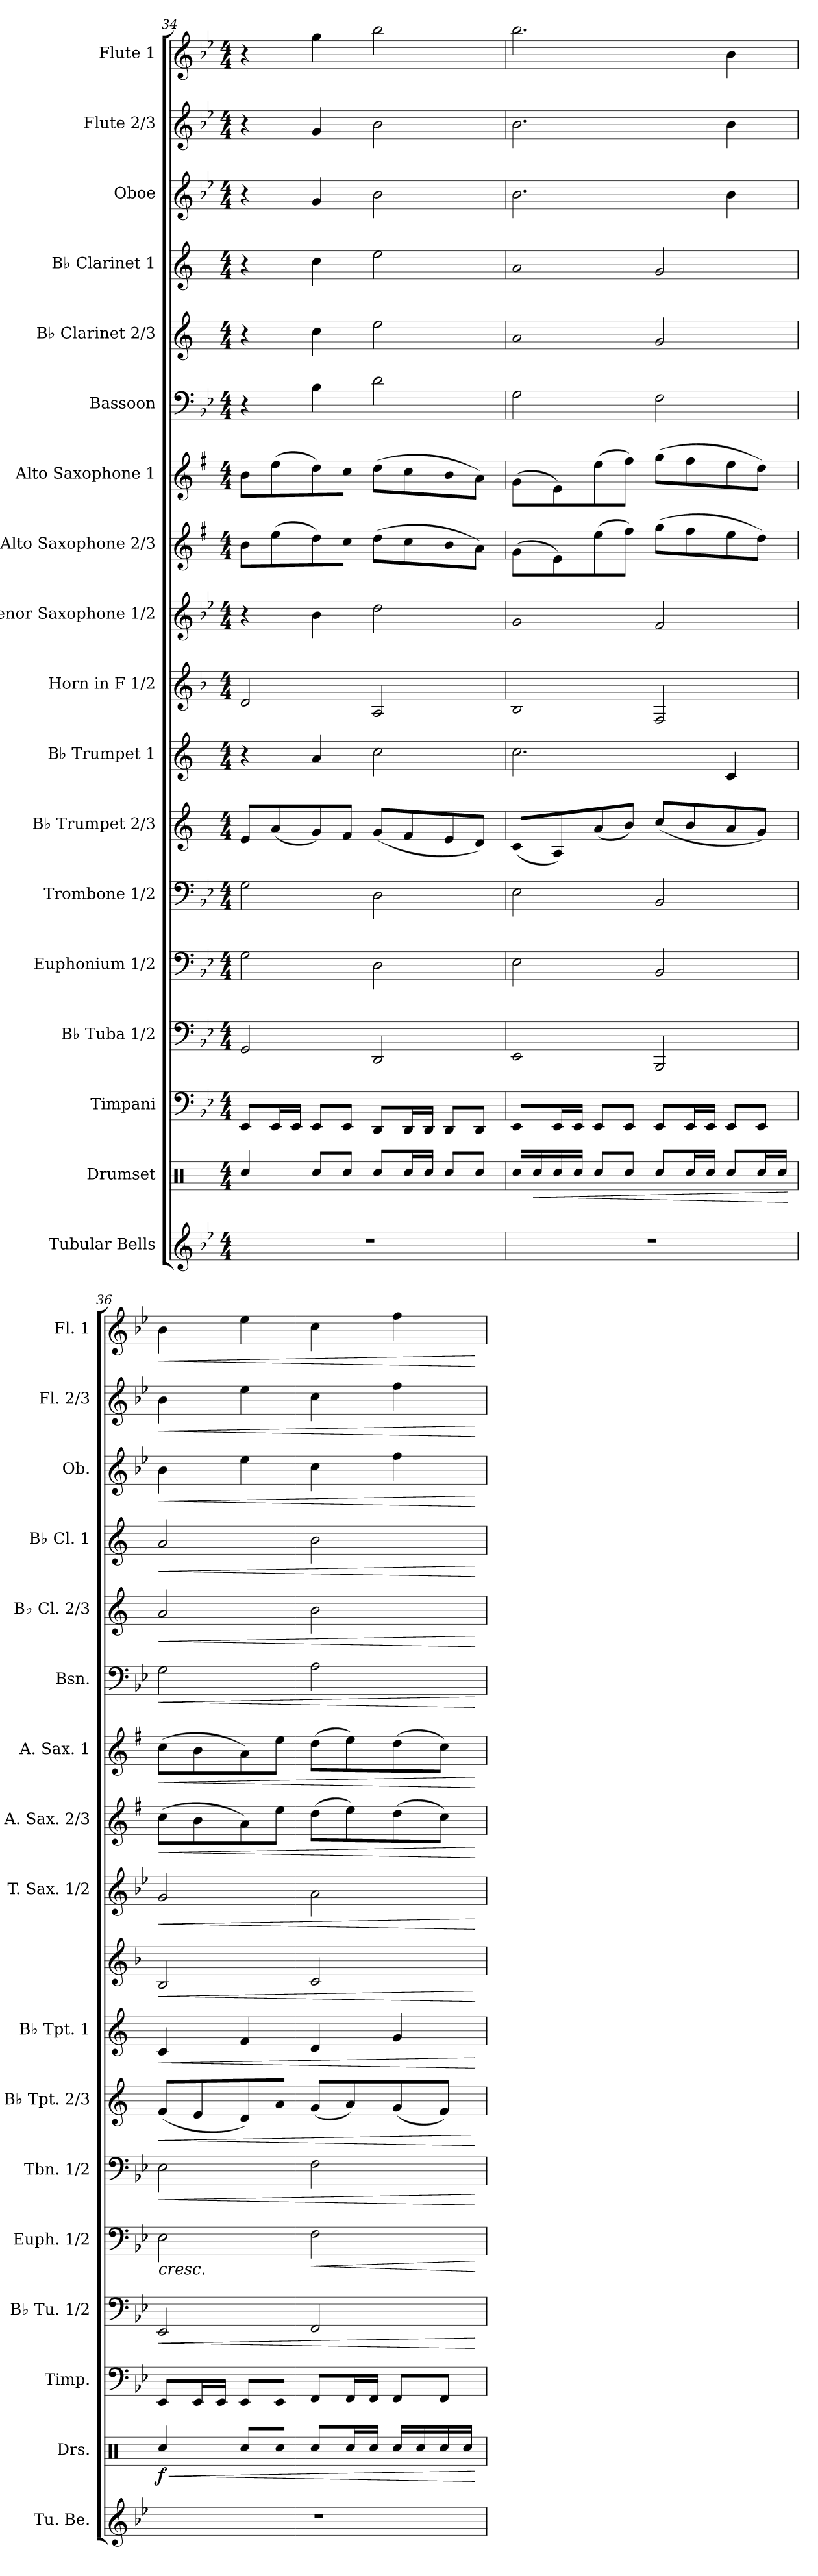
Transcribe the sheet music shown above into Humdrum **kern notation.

**kern	**kern	**dynam	**kern	**kern	**dynam	**kern	**dynam	**kern	**dynam	**kern	**dynam	**kern	**dynam	**kern	**dynam	**kern	**dynam	**kern	**dynam	**kern	**dynam	**kern	**dynam	**kern	**dynam	**kern	**dynam	**kern	**dynam	**kern	**dynam	**kern	**dynam
*part18	*part17	*part17	*part16	*part15	*part15	*part14	*part14	*part13	*part13	*part12	*part12	*part11	*part11	*part10	*part10	*part9	*part9	*part8	*part8	*part7	*part7	*part6	*part6	*part5	*part5	*part4	*part4	*part3	*part3	*part2	*part2	*part1	*part1
*staff18	*staff17	*staff17	*staff16	*staff15	*staff15	*staff14	*staff14	*staff13	*staff13	*staff12	*staff12	*staff11	*staff11	*staff10	*staff10	*staff9	*staff9	*staff8	*staff8	*staff7	*staff7	*staff6	*staff6	*staff5	*staff5	*staff4	*staff4	*staff3	*staff3	*staff2	*staff2	*staff1	*staff1
*I"Tubular Bells	*I"Drumset	*	*I"Timpani	*I"B♭ Tuba 1/2	*	*I"Euphonium 1/2	*	*I"Trombone 1/2	*	*I"B♭ Trumpet 2/3	*	*I"B♭ Trumpet 1	*	*I"Horn in F 1/2	*	*I"Tenor Saxophone 1/2	*	*I"Alto Saxophone 2/3	*	*I"Alto Saxophone 1	*	*I"Bassoon	*	*I"B♭ Clarinet 2/3	*	*I"B♭ Clarinet 1	*	*I"Oboe	*	*I"Flute 2/3	*	*I"Flute 1	*
*I'Tu. Be.	*I'Drs.	*	*I'Timp.	*I'B♭ Tu. 1/2	*	*I'Euph. 1/2	*	*I'Tbn. 1/2	*	*I'B♭ Tpt. 2/3	*	*I'B♭ Tpt. 1	*	*	*	*I'T. Sax. 1/2	*	*I'A. Sax. 2/3	*	*I'A. Sax. 1	*	*I'Bsn.	*	*I'B♭ Cl. 2/3	*	*I'B♭ Cl. 1	*	*I'Ob.	*	*I'Fl. 2/3	*	*I'Fl. 1	*
*clefG2	*clefX	*	*clefF4	*clefF4	*	*clefF4	*	*clefF4	*	*clefG2	*	*clefG2	*	*clefG2	*	*clefG2	*	*clefG2	*	*clefG2	*	*clefF4	*	*clefG2	*	*clefG2	*	*clefG2	*	*clefG2	*	*clefG2	*
*	*	*	*	*	*	*	*	*	*	*ITrd1c2	*	*ITrd1c2	*	*ITrd4c7	*	*ITrd8c14	*	*ITrd5c9	*	*ITrd5c9	*	*	*	*ITrd1c2	*	*ITrd1c2	*	*	*	*	*	*	*
*k[b-e-]	*k[]	*	*k[b-e-]	*k[b-e-]	*	*k[b-e-]	*	*k[b-e-]	*	*k[b-e-]	*	*k[b-e-]	*	*k[b-e-]	*	*k[b-e-]	*	*k[b-e-]	*	*k[b-e-]	*	*k[b-e-]	*	*k[b-e-]	*	*k[b-e-]	*	*k[b-e-]	*	*k[b-e-]	*	*k[b-e-]	*
*M4/4	*M4/4	*	*M4/4	*M4/4	*	*M4/4	*	*M4/4	*	*M4/4	*	*M4/4	*	*M4/4	*	*M4/4	*	*M4/4	*	*M4/4	*	*M4/4	*	*M4/4	*	*M4/4	*	*M4/4	*	*M4/4	*	*M4/4	*
=34	=34	=34	=34	=34	=34	=34	=34	=34	=34	=34	=34	=34	=34	=34	=34	=34	=34	=34	=34	=34	=34	=34	=34	=34	=34	=34	=34	=34	=34	=34	=34	=34	=34
1r	4Rcc/	.	8EE-/L	2GG/	.	2G\	.	2G\	.	8d/L	.	4r	.	2G/	.	4r	.	8d\L	.	8d\L	.	4r	.	4r	.	4r	.	4r	.	4r	.	4r	.
.	.	.	16EE-/L	.	.	.	.	.	.	(8g/	.	.	.	.	.	.	.	(8g\	.	(8g\	.	.	.	.	.	.	.	.	.	.	.	.	.
.	.	.	16EE-/JJ	.	.	.	.	.	.	.	.	.	.	.	.	.	.	.	.	.	.	.	.	.	.	.	.	.	.	.	.	.	.
.	8Rcc/L	.	8EE-/L	.	.	.	.	.	.	8f/)	.	4g/	.	.	.	4B-\	.	8f\)	.	8f\)	.	4B-\	.	4b-\	.	4b-\	.	4g/	.	4g/	.	4gg\	.
.	8Rcc/J	.	8EE-/J	.	.	.	.	.	.	8e-/J	.	.	.	.	.	.	.	8e-\J	.	8e-\J	.	.	.	.	.	.	.	.	.	.	.	.	.
.	8Rcc/L	.	8DD/L	2DD/	.	2D\	.	2D\	.	(8f/L	.	2b-\	.	2D/	.	2d\	.	(8f\L	.	(8f\L	.	2d\	.	2dd\	.	2dd\	.	2b-\	.	2b-\	.	2bb-\	.
.	16Rcc/L	.	16DD/L	.	.	.	.	.	.	8e-/	.	.	.	.	.	.	.	8e-\	.	8e-\	.	.	.	.	.	.	.	.	.	.	.	.	.
.	16Rcc/JJ	.	16DD/JJ	.	.	.	.	.	.	.	.	.	.	.	.	.	.	.	.	.	.	.	.	.	.	.	.	.	.	.	.	.	.
.	8Rcc/L	.	8DD/L	.	.	.	.	.	.	8d/	.	.	.	.	.	.	.	8d\	.	8d\	.	.	.	.	.	.	.	.	.	.	.	.	.
.	8Rcc/J	.	8DD/J	.	.	.	.	.	.	8c/J)	.	.	.	.	.	.	.	8c\J)	.	8c\J)	.	.	.	.	.	.	.	.	.	.	.	.	.
=35	=35	=35	=35	=35	=35	=35	=35	=35	=35	=35	=35	=35	=35	=35	=35	=35	=35	=35	=35	=35	=35	=35	=35	=35	=35	=35	=35	=35	=35	=35	=35	=35	=35
1r	16Rcc/LL	.	8EE-/L	2EE-/	.	2E-\	.	2E-\	.	(8B-/L	.	2.b-\	.	2E-/	.	2G/	.	(8B-\L	.	(8B-\L	.	2G\	.	2g/	.	2g/	.	2.b-\	.	2.b-\	.	2.bb-\	.
!	!	!LO:HP:b	!	!	!	!	!	!	!	!	!	!	!	!	!	!	!	!	!	!	!	!	!	!	!	!	!	!	!	!	!	!	!
.	16Rcc/	<	.	.	.	.	.	.	.	.	.	.	.	.	.	.	.	.	.	.	.	.	.	.	.	.	.	.	.	.	.	.	.
.	16Rcc/	.	16EE-/L	.	.	.	.	.	.	8G/)	.	.	.	.	.	.	.	8G\)	.	8G\)	.	.	.	.	.	.	.	.	.	.	.	.	.
.	16Rcc/JJ	.	16EE-/JJ	.	.	.	.	.	.	.	.	.	.	.	.	.	.	.	.	.	.	.	.	.	.	.	.	.	.	.	.	.	.
.	8Rcc/L	.	8EE-/L	.	.	.	.	.	.	(8g/	.	.	.	.	.	.	.	(8g\	.	(8g\	.	.	.	.	.	.	.	.	.	.	.	.	.
.	8Rcc/J	.	8EE-/J	.	.	.	.	.	.	8a/J)	.	.	.	.	.	.	.	8a\J)	.	8a\J)	.	.	.	.	.	.	.	.	.	.	.	.	.
.	8Rcc/L	.	8EE-/L	2BBB-/	.	2BB-/	.	2BB-/	.	(8b-/L	.	.	.	2BB-/	.	2F/	.	(8b-\L	.	(8b-\L	.	2F\	.	2f/	.	2f/	.	.	.	.	.	.	.
.	16Rcc/L	.	16EE-/L	.	.	.	.	.	.	8a/	.	.	.	.	.	.	.	8a\	.	8a\	.	.	.	.	.	.	.	.	.	.	.	.	.
.	16Rcc/JJ	.	16EE-/JJ	.	.	.	.	.	.	.	.	.	.	.	.	.	.	.	.	.	.	.	.	.	.	.	.	.	.	.	.	.	.
.	8Rcc/L	.	8EE-/L	.	.	.	.	.	.	8g/	.	4B-/	.	.	.	.	.	8g\	.	8g\	.	.	.	.	.	.	.	4b-\	.	4b-\	.	4b-\	.
.	16Rcc/L	.	8EE-/J	.	.	.	.	.	.	8f/J)	.	.	.	.	.	.	.	8f\J)	.	8f\J)	.	.	.	.	.	.	.	.	.	.	.	.	.
.	16Rcc/JJ	.	.	.	.	.	.	.	.	.	.	.	.	.	.	.	.	.	.	.	.	.	.	.	.	.	.	.	.	.	.	.	.
.	.	[	.	.	.	.	.	.	.	.	.	.	.	.	.	.	.	.	.	.	.	.	.	.	.	.	.	.	.	.	.	.	.
!!LO:PB:g=z
=36	=36	=36	=36	=36	=36	=36	=36	=36	=36	=36	=36	=36	=36	=36	=36	=36	=36	=36	=36	=36	=36	=36	=36	=36	=36	=36	=36	=36	=36	=36	=36	=36	=36
!	!	!LO:HP:b	!	!	!LO:HP:b	!	!LO:HP:b	!	!LO:HP:b	!	!LO:HP:b	!	!LO:HP:b	!	!LO:HP:b	!	!LO:HP:b	!	!LO:HP:b	!	!LO:HP:b	!	!LO:HP:b	!	!LO:HP:b	!	!LO:HP:b	!	!LO:HP:b	!	!LO:HP:b	!	!LO:HP:b
!	!	!LO:DY:n=1:b	!	!	!	!	!	!	!	!	!	!	!	!	!	!	!	!	!	!	!	!	!	!	!	!	!	!	!	!	!	!	!
1r	4Rcc/	< f	8EE-/L	2EE-/	<	2E-\	<	2E-\	<	(8e-/L	<	4B-/	<	2E-/	<	2G/	<	(8e-\L	<	(8e-\L	<	2G\	<	2g/	<	2g/	<	4b-\	<	4b-\	<	4b-\	<
.	.	.	16EE-/L	.	.	.	.	.	.	8d/	.	.	.	.	.	.	.	8d\	.	8d\	.	.	.	.	.	.	.	.	.	.	.	.	.
.	.	.	16EE-/JJ	.	.	.	.	.	.	.	.	.	.	.	.	.	.	.	.	.	.	.	.	.	.	.	.	.	.	.	.	.	.
.	8Rcc/L	.	8EE-/L	.	.	.	.	.	.	8c/)	.	4e-/	.	.	.	.	.	8c\)	.	8c\)	.	.	.	.	.	.	.	4ee-\	.	4ee-\	.	4ee-\	.
.	8Rcc/J	.	8EE-/J	.	.	.	.	.	.	8g/J	.	.	.	.	.	.	.	8g\J	.	8g\J	.	.	.	.	.	.	.	.	.	.	.	.	.
!	!	!	!	!	!	!	!LO:HP:b	!	!	!	!	!	!	!	!	!	!	!	!	!	!	!	!	!	!	!	!	!	!	!	!	!	!
.	8Rcc/L	.	8FF/L	2FF/	.	2F\	<	2F\	.	(8f/L	.	4c/	.	2F/	.	2A\	.	(8f\L	.	(8f\L	.	2A\	.	2a\	.	2a\	.	4cc\	.	4cc\	.	4cc\	.
.	16Rcc/L	.	16FF/L	.	.	.	.	.	.	8g/)	.	.	.	.	.	.	.	8g\)	.	8g\)	.	.	.	.	.	.	.	.	.	.	.	.	.
.	16Rcc/JJ	.	16FF/JJ	.	.	.	.	.	.	.	.	.	.	.	.	.	.	.	.	.	.	.	.	.	.	.	.	.	.	.	.	.	.
.	16Rcc/LL	.	8FF/L	.	.	.	.	.	.	(8f/	.	4f/	.	.	.	.	.	(8f\	.	(8f\	.	.	.	.	.	.	.	4ff\	.	4ff\	.	4ff\	.
.	16Rcc/	.	.	.	.	.	.	.	.	.	.	.	.	.	.	.	.	.	.	.	.	.	.	.	.	.	.	.	.	.	.	.	.
.	16Rcc/	.	8FF/J	.	.	.	.	.	.	8e-/J)	.	.	.	.	.	.	.	8e-\J)	.	8e-\J)	.	.	.	.	.	.	.	.	.	.	.	.	.
.	16Rcc/JJ	.	.	.	.	.	.	.	.	.	.	.	.	.	.	.	.	.	.	.	.	.	.	.	.	.	.	.	.	.	.	.	.
.	.	[	.	.	[	.	[ [	.	[	.	[	.	[	.	[	.	[	.	[	.	[	.	[	.	[	.	[	.	[	.	[	.	[
=	=	=	=	=	=	=	=	=	=	=	=	=	=	=	=	=	=	=	=	=	=	=	=	=	=	=	=	=	=	=	=	=	=
*-	*-	*-	*-	*-	*-	*-	*-	*-	*-	*-	*-	*-	*-	*-	*-	*-	*-	*-	*-	*-	*-	*-	*-	*-	*-	*-	*-	*-	*-	*-	*-	*-	*-
